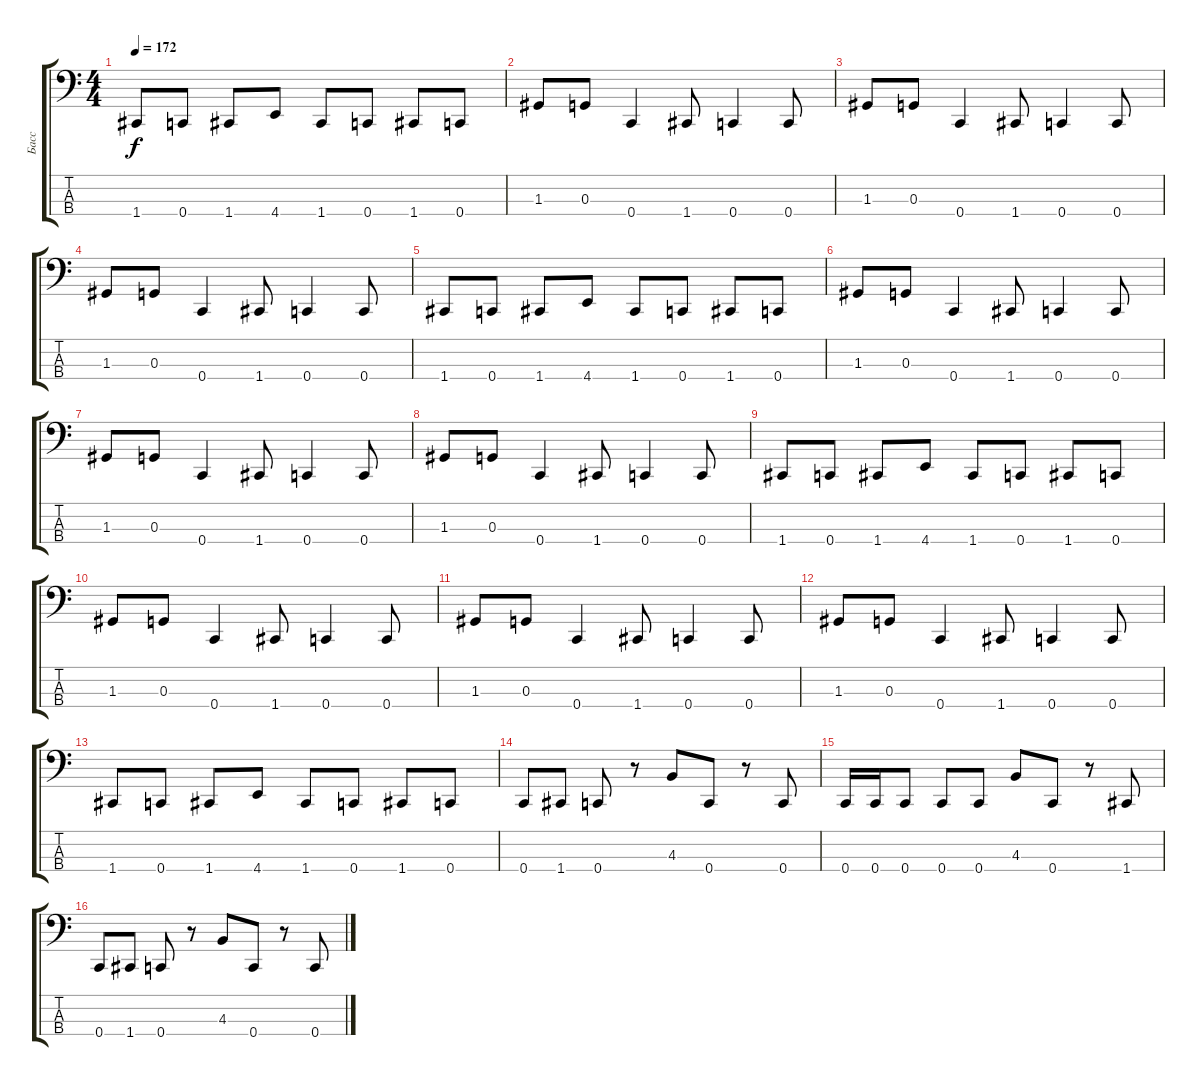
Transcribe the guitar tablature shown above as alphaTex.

\track ("Басс" "Басс") {instrument electricbassfinger}
\staff {score tabs}
\tuning (F2 C2 G1 C1) {hide}
\ts (4 4)
\tempo 172
\clef f4
\ks c
1.4.8{dy f} 0.4.8 1.4.8 4.4.8 1.4.8 0.4.8 1.4.8 0.4.8 |
1.3.8 0.3.8 0.4.4 1.4.8 0.4.4 0.4.8 |
1.3.8 0.3.8 0.4.4 1.4.8 0.4.4 0.4.8 |
1.3.8 0.3.8 0.4.4 1.4.8 0.4.4 0.4.8 |
1.4.8 0.4.8 1.4.8 4.4.8 1.4.8 0.4.8 1.4.8 0.4.8 |
1.3.8 0.3.8 0.4.4 1.4.8 0.4.4 0.4.8 |
1.3.8 0.3.8 0.4.4 1.4.8 0.4.4 0.4.8 |
1.3.8 0.3.8 0.4.4 1.4.8 0.4.4 0.4.8 |
1.4.8 0.4.8 1.4.8 4.4.8 1.4.8 0.4.8 1.4.8 0.4.8 |
1.3.8 0.3.8 0.4.4 1.4.8 0.4.4 0.4.8 |
1.3.8 0.3.8 0.4.4 1.4.8 0.4.4 0.4.8 |
1.3.8 0.3.8 0.4.4 1.4.8 0.4.4 0.4.8 |
1.4.8 0.4.8 1.4.8 4.4.8 1.4.8 0.4.8 1.4.8 0.4.8 |
0.4.8 1.4.8 0.4.8 r.8 4.3.8 0.4.8 r.8 0.4.8 |
0.4.16 0.4.16 0.4.8 0.4.8 0.4.8 4.3.8 0.4.8 r.8 1.4.8 |
0.4.8 1.4.8 0.4.8 r.8 4.3.8 0.4.8 r.8 0.4.8
